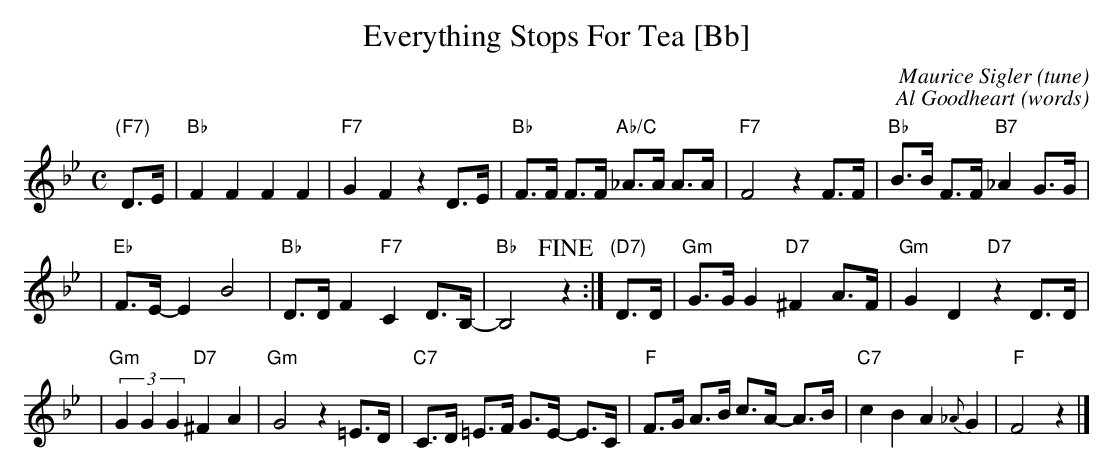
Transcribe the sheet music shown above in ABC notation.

X:1
T: Everything Stops For Tea [Bb]
C: Maurice Sigler (tune)
C: Al Goodheart (words)
M: C
L: 1/8
K: Bb
"(F7)"D>E \
| "Bb"F2 F2 F2 F2 \
| "F7"G2 F2 z2 D>E \
| "Bb"F>F F>F "Ab/C"_A>A A>A \
| "F7"F4 z2 F>F \
| "Bb"B>B F>F "B7"_A2 G>G |
| "Eb"F>E- E2 B4 \
| "Bb"D>D F2 "F7"C2 D>B,- \
| "Bb"B,4 !fine!z2 :| "(D7)"D>D \
| "Gm"G>G G2 "D7"^F2 A>F \
| "Gm"G2 D2 "D7"z2 D>D |
| "Gm"(3G2G2G2 "D7"^F2 A2 \
| "Gm"G4 z2 =E>D \
| "C7"C>D =E>F G>E- E>C \
| "F"F>G A>B c>A- A>B \
| "C7"c2 B2 A2{_A} G2 \
| "F"F4 !d.C.!z2 |]
